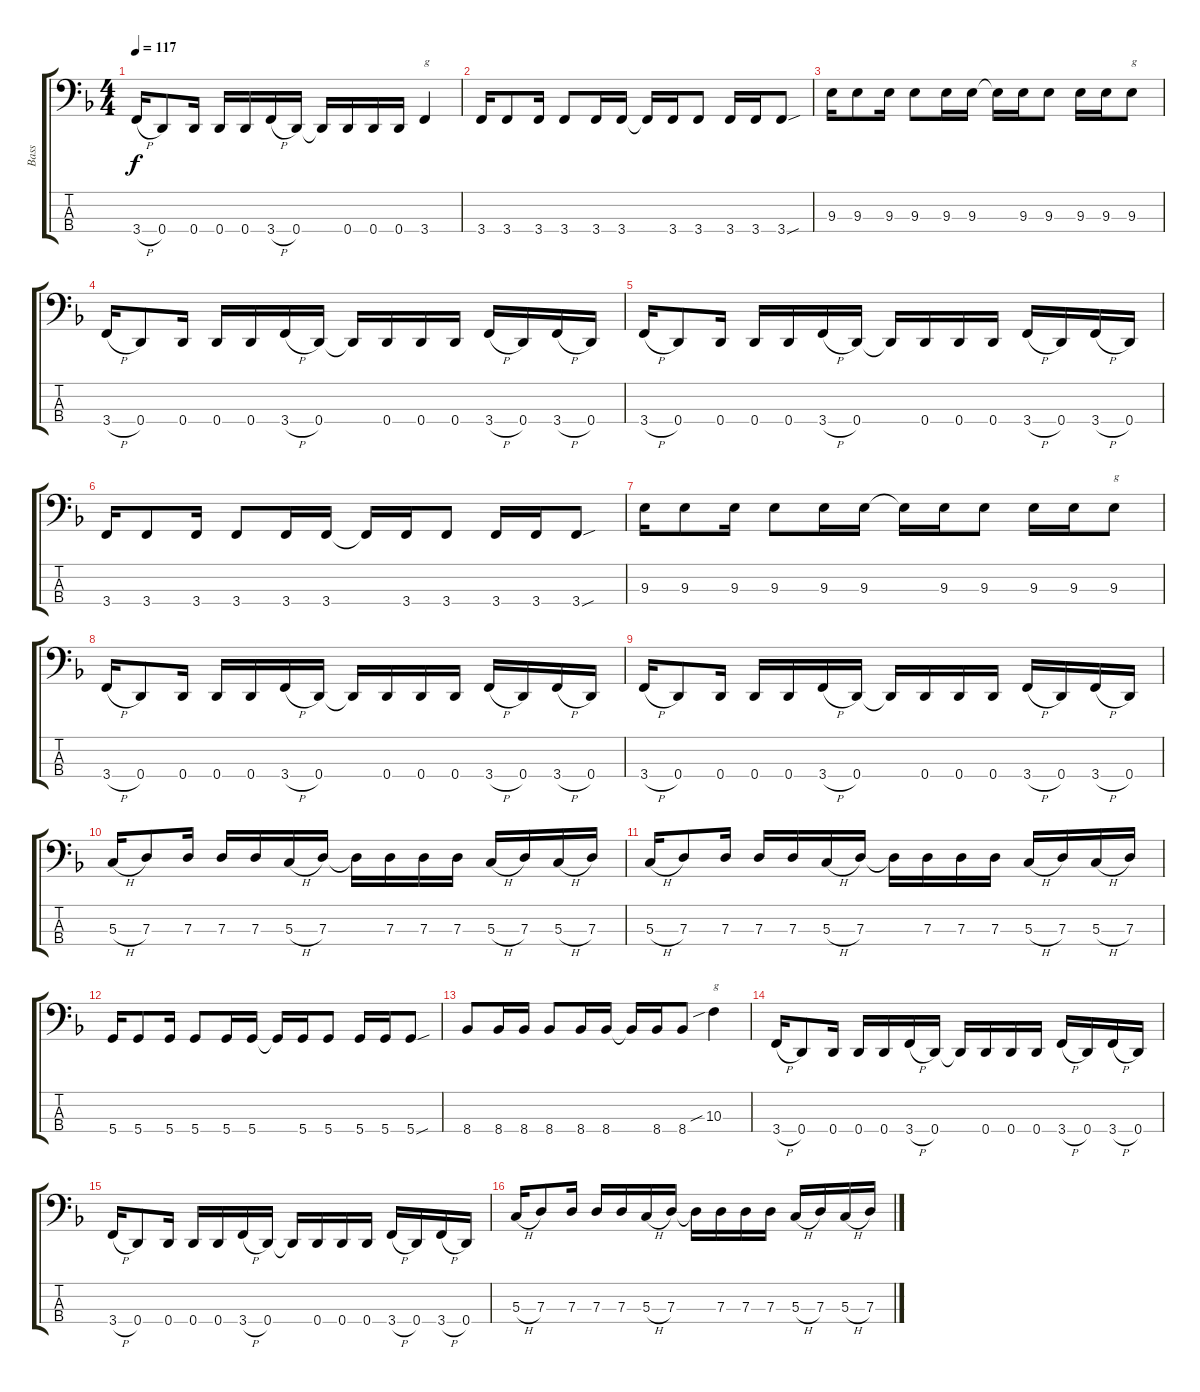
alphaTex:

\track ("Bass" "Bass") {instrument electricbasspick}
\staff {score tabs}
\tuning (F2 C2 G1 D1) {hide}
\ts (4 4)
\tempo 117
\clef f4
\ks dminor
3.4{h}.16{dy f} 0.4.8 0.4.16 0.4.16 0.4.16 3.4{h}.16 0.4.16 0.4{t}.16 0.4.16 0.4.16 0.4.16 3.4.4{txt "g"} |
3.4.16 3.4.8 3.4.16 3.4.8 3.4.16 3.4.16 3.4{t}.16 3.4.16 3.4.8 3.4.16 3.4.16 3.4{sou}.8 |
9.3.16 9.3.8 9.3.16 9.3.8 9.3.16 9.3.16 9.3{t}.16 9.3.16 9.3.8 9.3.16 9.3.16 9.3.8{txt "g"} |
3.4{h}.16 0.4.8 0.4.16 0.4.16 0.4.16 3.4{h}.16 0.4.16 0.4{t}.16 0.4.16 0.4.16 0.4.16 3.4{h}.16 0.4.16 3.4{h}.16 0.4.16 |
3.4{h}.16 0.4.8 0.4.16 0.4.16 0.4.16 3.4{h}.16 0.4.16 0.4{t}.16 0.4.16 0.4.16 0.4.16 3.4{h}.16 0.4.16 3.4{h}.16 0.4.16 |
3.4.16 3.4.8 3.4.16 3.4.8 3.4.16 3.4.16 3.4{t}.16 3.4.16 3.4.8 3.4.16 3.4.16 3.4{sou}.8 |
9.3.16 9.3.8 9.3.16 9.3.8 9.3.16 9.3.16 9.3{t}.16 9.3.16 9.3.8 9.3.16 9.3.16 9.3.8{txt "g"} |
3.4{h}.16 0.4.8 0.4.16 0.4.16 0.4.16 3.4{h}.16 0.4.16 0.4{t}.16 0.4.16 0.4.16 0.4.16 3.4{h}.16 0.4.16 3.4{h}.16 0.4.16 |
3.4{h}.16 0.4.8 0.4.16 0.4.16 0.4.16 3.4{h}.16 0.4.16 0.4{t}.16 0.4.16 0.4.16 0.4.16 3.4{h}.16 0.4.16 3.4{h}.16 0.4.16 |
5.3{h}.16 7.3.8 7.3.16 7.3.16 7.3.16 5.3{h}.16 7.3.16 7.3{t}.16 7.3.16 7.3.16 7.3.16 5.3{h}.16 7.3.16 5.3{h}.16 7.3.16 |
5.3{h}.16 7.3.8 7.3.16 7.3.16 7.3.16 5.3{h}.16 7.3.16 7.3{t}.16 7.3.16 7.3.16 7.3.16 5.3{h}.16 7.3.16 5.3{h}.16 7.3.16 |
5.4.16 5.4.8 5.4.16 5.4.8 5.4.16 5.4.16 5.4{t}.16 5.4.16 5.4.8 5.4.16 5.4.16 5.4{sou}.8 |
8.4.8 8.4.16 8.4.16 8.4.8 8.4.16 8.4.16 8.4{t}.16 8.4.16 8.4.8 10.3{sib}.4{txt "g"} |
3.4{h}.16 0.4.8 0.4.16 0.4.16 0.4.16 3.4{h}.16 0.4.16 0.4{t}.16 0.4.16 0.4.16 0.4.16 3.4{h}.16 0.4.16 3.4{h}.16 0.4.16 |
3.4{h}.16 0.4.8 0.4.16 0.4.16 0.4.16 3.4{h}.16 0.4.16 0.4{t}.16 0.4.16 0.4.16 0.4.16 3.4{h}.16 0.4.16 3.4{h}.16 0.4.16 |
5.3{h}.16 7.3.8 7.3.16 7.3.16 7.3.16 5.3{h}.16 7.3.16 7.3{t}.16 7.3.16 7.3.16 7.3.16 5.3{h}.16 7.3.16 5.3{h}.16 7.3.16
